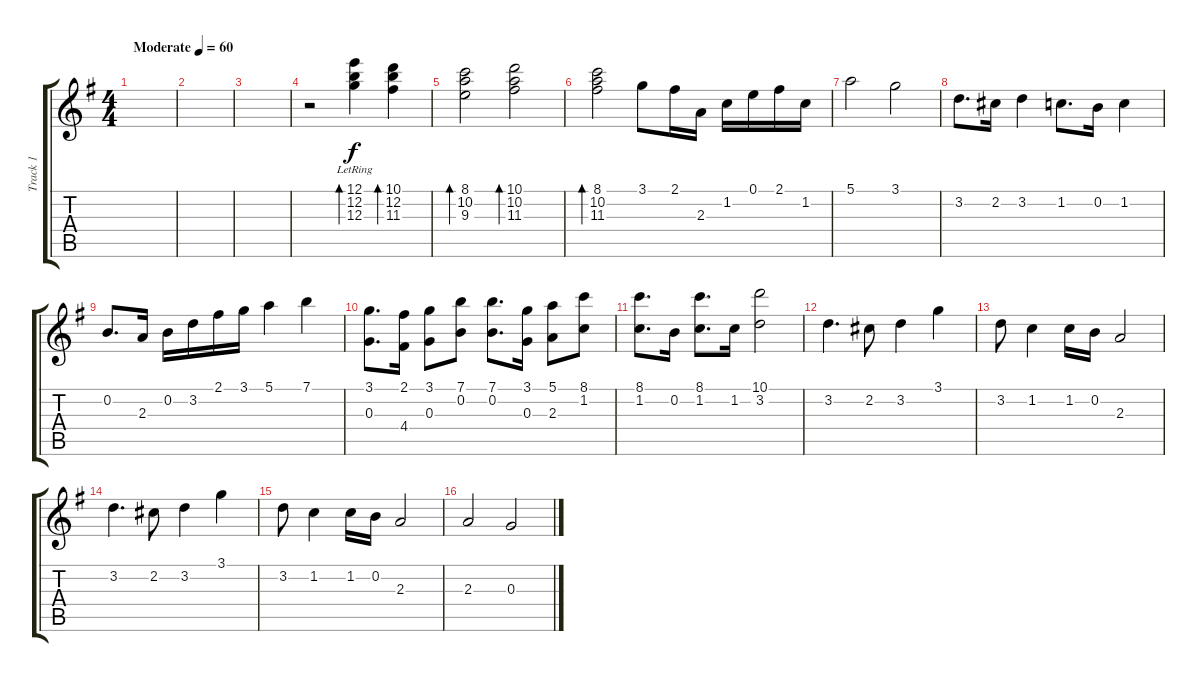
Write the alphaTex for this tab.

\track ("Track 1" "Track 1") {instrument acousticguitarnylon}
\staff {score tabs}
\tuning (E4 B3 G3 D3 A2 E2) {hide}
\ts (4 4)
\tempo (60 "Moderate")
\clef g2
\ks g
|
|
|
r.2 (12.1 12.2 12.3{lr}).4{bd 120} (10.1 12.2 11.3).4{bd 120} |
(8.1 10.2 9.3).2{bd 240} (10.1 10.2 11.3).2{bd 240} |
(8.1 10.2 11.3).2{bd 60 dy f} 3.1.8 2.1.16 2.3.16 1.2.16 0.1.16 2.1.16 1.2.16 |
5.1.2 3.1.2 |
3.2.8{d} 2.2.16 3.2.4 1.2.8{d} 0.2.16 1.2.4 |
0.2.8{d} 2.3.16 0.2.16 3.2.16 2.1.16 3.1.16 5.1.4 7.1.4 |
(3.1 0.3).8{d} (2.1 4.4).16 (3.1 0.3).8 (7.1 0.2).8 (7.1 0.2).8{d} (3.1 0.3).16 (5.1 2.3).8 (8.1 1.2).8 |
(8.1 1.2).8{d} 0.2.16 (8.1 1.2).8{d} 1.2.16 (10.1 3.2).2 |
3.2.4{d} 2.2.8 3.2.4 3.1.4 |
3.2.8 1.2.4 1.2.16 0.2.16 2.3.2 |
3.2.4{d} 2.2.8 3.2.4 3.1.4 |
3.2.8 1.2.4 1.2.16 0.2.16 2.3.2 |
2.3.2 0.3.2
